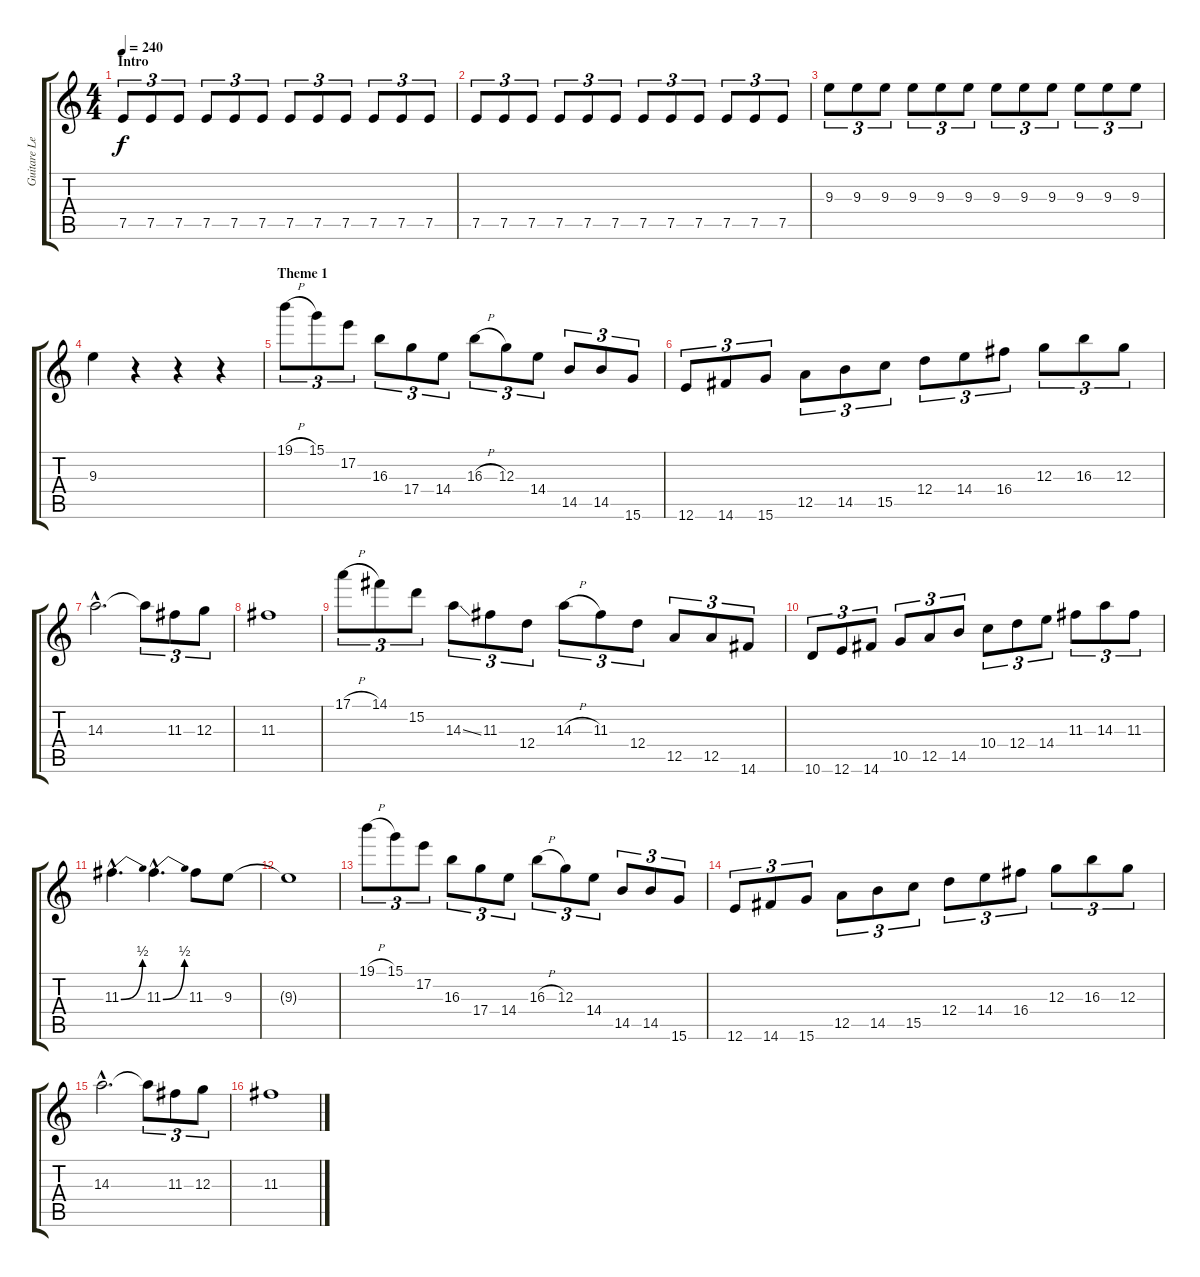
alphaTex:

\track ("Guitare Lead" "Guitare Le") {instrument distortionguitar}
\staff {score tabs}
\tuning (E4 B3 G3 D3 A2 E2) {hide}
\ts (4 4)
\section ("" "Intro")
\tempo 240
\clef g2
\ks c
7.5.8{tu (3 2) dy f instrument distortionguitar} 7.5.8{tu (3 2)} 7.5.8{tu (3 2)} 7.5.8{tu (3 2)} 7.5.8{tu (3 2)} 7.5.8{tu (3 2)} 7.5.8{tu (3 2)} 7.5.8{tu (3 2)} 7.5.8{tu (3 2)} 7.5.8{tu (3 2)} 7.5.8{tu (3 2)} 7.5.8{tu (3 2)} |
7.5.8{tu (3 2)} 7.5.8{tu (3 2)} 7.5.8{tu (3 2)} 7.5.8{tu (3 2)} 7.5.8{tu (3 2)} 7.5.8{tu (3 2)} 7.5.8{tu (3 2)} 7.5.8{tu (3 2)} 7.5.8{tu (3 2)} 7.5.8{tu (3 2)} 7.5.8{tu (3 2)} 7.5.8{tu (3 2)} |
9.3.8{tu (3 2)} 9.3.8{tu (3 2)} 9.3.8{tu (3 2)} 9.3.8{tu (3 2)} 9.3.8{tu (3 2)} 9.3.8{tu (3 2)} 9.3.8{tu (3 2)} 9.3.8{tu (3 2)} 9.3.8{tu (3 2)} 9.3.8{tu (3 2)} 9.3.8{tu (3 2)} 9.3.8{tu (3 2)} |
9.3.4 r.4 r.4 r.4 |
\section ("" "Theme 1")
19.1{h}.8{tu (3 2)} 15.1.8{tu (3 2)} 17.2.8{tu (3 2)} 16.3.8{tu (3 2)} 17.4.8{tu (3 2)} 14.4.8{tu (3 2)} 16.3{h}.8{tu (3 2)} 12.3.8{tu (3 2)} 14.4.8{tu (3 2)} 14.5.8{tu (3 2)} 14.5.8{tu (3 2)} 15.6.8{tu (3 2)} |
12.6.8{tu (3 2)} 14.6.8{tu (3 2)} 15.6.8{tu (3 2)} 12.5.8{tu (3 2)} 14.5.8{tu (3 2)} 15.5.8{tu (3 2)} 12.4.8{tu (3 2)} 14.4.8{tu (3 2)} 16.4.8{tu (3 2)} 12.3.8{tu (3 2)} 16.3.8{tu (3 2)} 12.3.8{tu (3 2)} |
14.3{hac}.2{d} 14.3{t}.8{tu (3 2)} 11.3.8{tu (3 2)} 12.3.8{tu (3 2)} |
11.3.1 |
17.1{h}.8{tu (3 2)} 14.1.8{tu (3 2)} 15.2.8{tu (3 2)} 14.3{ss}.8{tu (3 2)} 11.3.8{tu (3 2)} 12.4.8{tu (3 2)} 14.3{h}.8{tu (3 2)} 11.3.8{tu (3 2)} 12.4.8{tu (3 2)} 12.5.8{tu (3 2)} 12.5.8{tu (3 2)} 14.6.8{tu (3 2)} |
10.6.8{tu (3 2)} 12.6.8{tu (3 2)} 14.6.8{tu (3 2)} 10.5.8{tu (3 2)} 12.5.8{tu (3 2)} 14.5.8{tu (3 2)} 10.4.8{tu (3 2)} 12.4.8{tu (3 2)} 14.4.8{tu (3 2)} 11.3.8{tu (3 2)} 14.3.8{tu (3 2)} 11.3.8{tu (3 2)} |
11.3{be (bend 0 0 60 2) hac}.4{d} 11.3{be (bend 0 0 60 2) hac}.4{d} 11.3.8 9.3.8 |
9.3{t}.1 |
19.1{h}.8{tu (3 2)} 15.1.8{tu (3 2)} 17.2.8{tu (3 2)} 16.3.8{tu (3 2)} 17.4.8{tu (3 2)} 14.4.8{tu (3 2)} 16.3{h}.8{tu (3 2)} 12.3.8{tu (3 2)} 14.4.8{tu (3 2)} 14.5.8{tu (3 2)} 14.5.8{tu (3 2)} 15.6.8{tu (3 2)} |
12.6.8{tu (3 2)} 14.6.8{tu (3 2)} 15.6.8{tu (3 2)} 12.5.8{tu (3 2)} 14.5.8{tu (3 2)} 15.5.8{tu (3 2)} 12.4.8{tu (3 2)} 14.4.8{tu (3 2)} 16.4.8{tu (3 2)} 12.3.8{tu (3 2)} 16.3.8{tu (3 2)} 12.3.8{tu (3 2)} |
14.3{hac}.2{d} 14.3{t}.8{tu (3 2)} 11.3.8{tu (3 2)} 12.3.8{tu (3 2)} |
11.3.1
